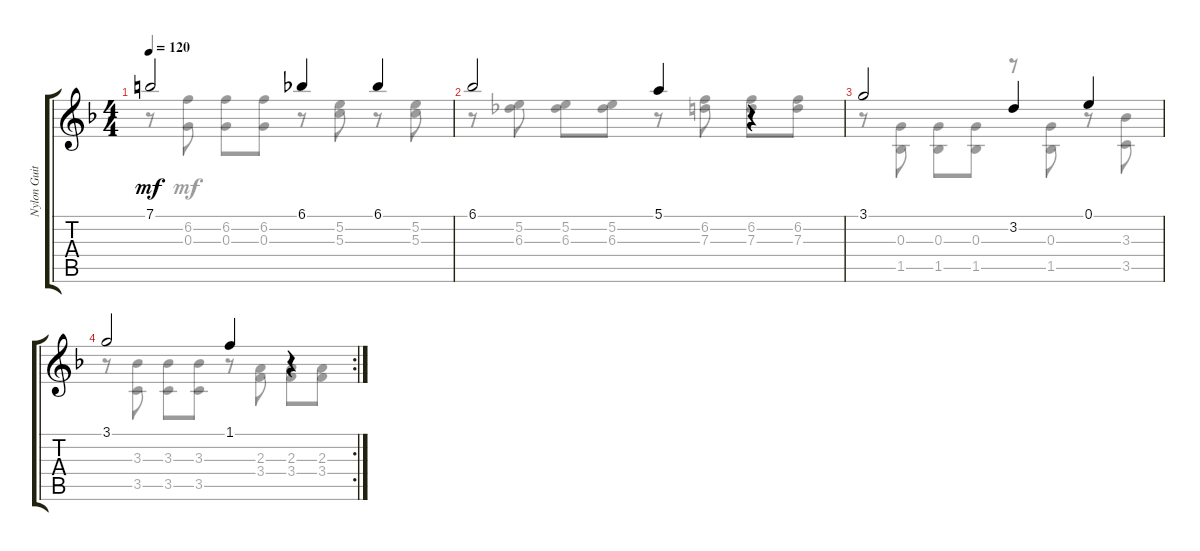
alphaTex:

\track ("Nylon Guitar" "Nylon Guit") {instrument acousticguitarsteel}
\staff {score tabs}
\tuning (E4 B3 G3 D3 A2 E2) {hide}
\voice
\ts (4 4)
\tempo 120
\clef g2
\ks dminor
7.1.2{dy mf} 6.1.4 6.1.4 |
6.1.2 5.1.4 r.4 |
3.1.2 3.2.4 0.1.4 |
\rc 2
3.1.2 1.1.4 r.4
\voice
\clef g2
\ottava regular
\simile none
\ks dminor
r.8{dy mf} (6.2 0.3).8 (6.2 0.3).8 (6.2 0.3).8 r.8 (5.2 5.3).8 r.8 (5.2 5.3).8 |
r.8 (5.2 6.3).8 (5.2 6.3).8 (5.2 6.3).8 r.8 (6.2 7.3).8 (6.2 7.3).8 (6.2 7.3).8 |
r.8 (0.3 1.5).8 (0.3 1.5).8 (0.3 1.5).8 r.8 (0.3 1.5).8 r.8 (3.3 3.5).8 |
r.8 (3.3 3.5).8 (3.3 3.5).8 (3.3 3.5).8 r.8 (2.3 3.4).8 (2.3 3.4).8 (2.3 3.4).8
